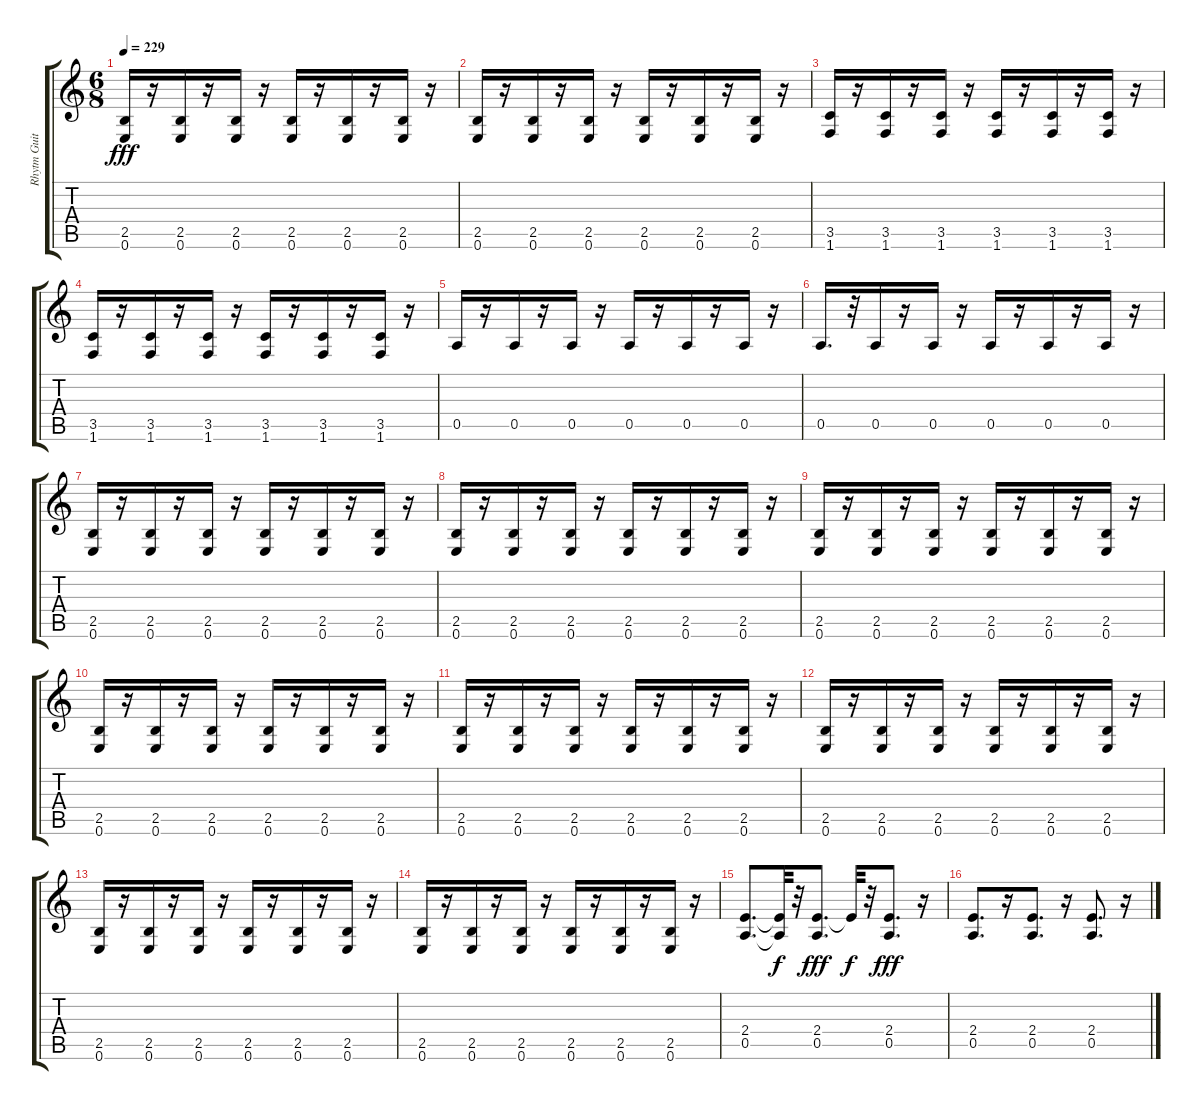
\track ("Rhytm Guitar1" "Rhytm Guit") {instrument overdrivenguitar}
\staff {score tabs}
\tuning (E4 B3 G3 D3 A2 E2) {hide}
\ts (6 8)
\tempo 229
\clef g2
\ks c
(2.5 0.6).16{dy fff} r.16 (2.5 0.6).16 r.16 (2.5 0.6).16 r.16 (2.5 0.6).16 r.16 (2.5 0.6).16 r.16 (2.5 0.6).16 r.16 |
(2.5 0.6).16 r.16 (2.5 0.6).16 r.16 (2.5 0.6).16 r.16 (2.5 0.6).16 r.16 (2.5 0.6).16 r.16 (2.5 0.6).16 r.16 |
(3.5 1.6).16 r.16 (3.5 1.6).16 r.16 (3.5 1.6).16 r.16 (3.5 1.6).16 r.16 (3.5 1.6).16 r.16 (3.5 1.6).16 r.16 |
(3.5 1.6).16 r.16 (3.5 1.6).16 r.16 (3.5 1.6).16 r.16 (3.5 1.6).16 r.16 (3.5 1.6).16 r.16 (3.5 1.6).16 r.16 |
0.5.16 r.16 0.5.16 r.16 0.5.16 r.16 0.5.16 r.16 0.5.16 r.16 0.5.16 r.16 |
0.5.16{d} r.32 0.5.16 r.16 0.5.16 r.16 0.5.16 r.16 0.5.16 r.16 0.5.16 r.16 |
(2.5 0.6).16 r.16 (2.5 0.6).16 r.16 (2.5 0.6).16 r.16 (2.5 0.6).16 r.16 (2.5 0.6).16 r.16 (2.5 0.6).16 r.16 |
(2.5 0.6).16 r.16 (2.5 0.6).16 r.16 (2.5 0.6).16 r.16 (2.5 0.6).16 r.16 (2.5 0.6).16 r.16 (2.5 0.6).16 r.16 |
(2.5 0.6).16 r.16 (2.5 0.6).16 r.16 (2.5 0.6).16 r.16 (2.5 0.6).16 r.16 (2.5 0.6).16 r.16 (2.5 0.6).16 r.16 |
(2.5 0.6).16 r.16 (2.5 0.6).16 r.16 (2.5 0.6).16 r.16 (2.5 0.6).16 r.16 (2.5 0.6).16 r.16 (2.5 0.6).16 r.16 |
(2.5 0.6).16 r.16 (2.5 0.6).16 r.16 (2.5 0.6).16 r.16 (2.5 0.6).16 r.16 (2.5 0.6).16 r.16 (2.5 0.6).16 r.16 |
(2.5 0.6).16 r.16 (2.5 0.6).16 r.16 (2.5 0.6).16 r.16 (2.5 0.6).16 r.16 (2.5 0.6).16 r.16 (2.5 0.6).16 r.16 |
(2.5 0.6).16 r.16 (2.5 0.6).16 r.16 (2.5 0.6).16 r.16 (2.5 0.6).16 r.16 (2.5 0.6).16 r.16 (2.5 0.6).16 r.16 |
(2.5 0.6).16 r.16 (2.5 0.6).16 r.16 (2.5 0.6).16 r.16 (2.5 0.6).16 r.16 (2.5 0.6).16 r.16 (2.5 0.6).16 r.16 |
(2.4 0.5).8{d} (2.4{t} 0.5{t}).32{dy f} r.32 (2.4 0.5).8{d dy fff} 2.4{t}.32{dy f} r.32 (2.4 0.5).8{d dy fff} r.16 |
(2.4 0.5).8{d} r.16 (2.4 0.5).8{d} r.16 (2.4 0.5).8{d} r.16
